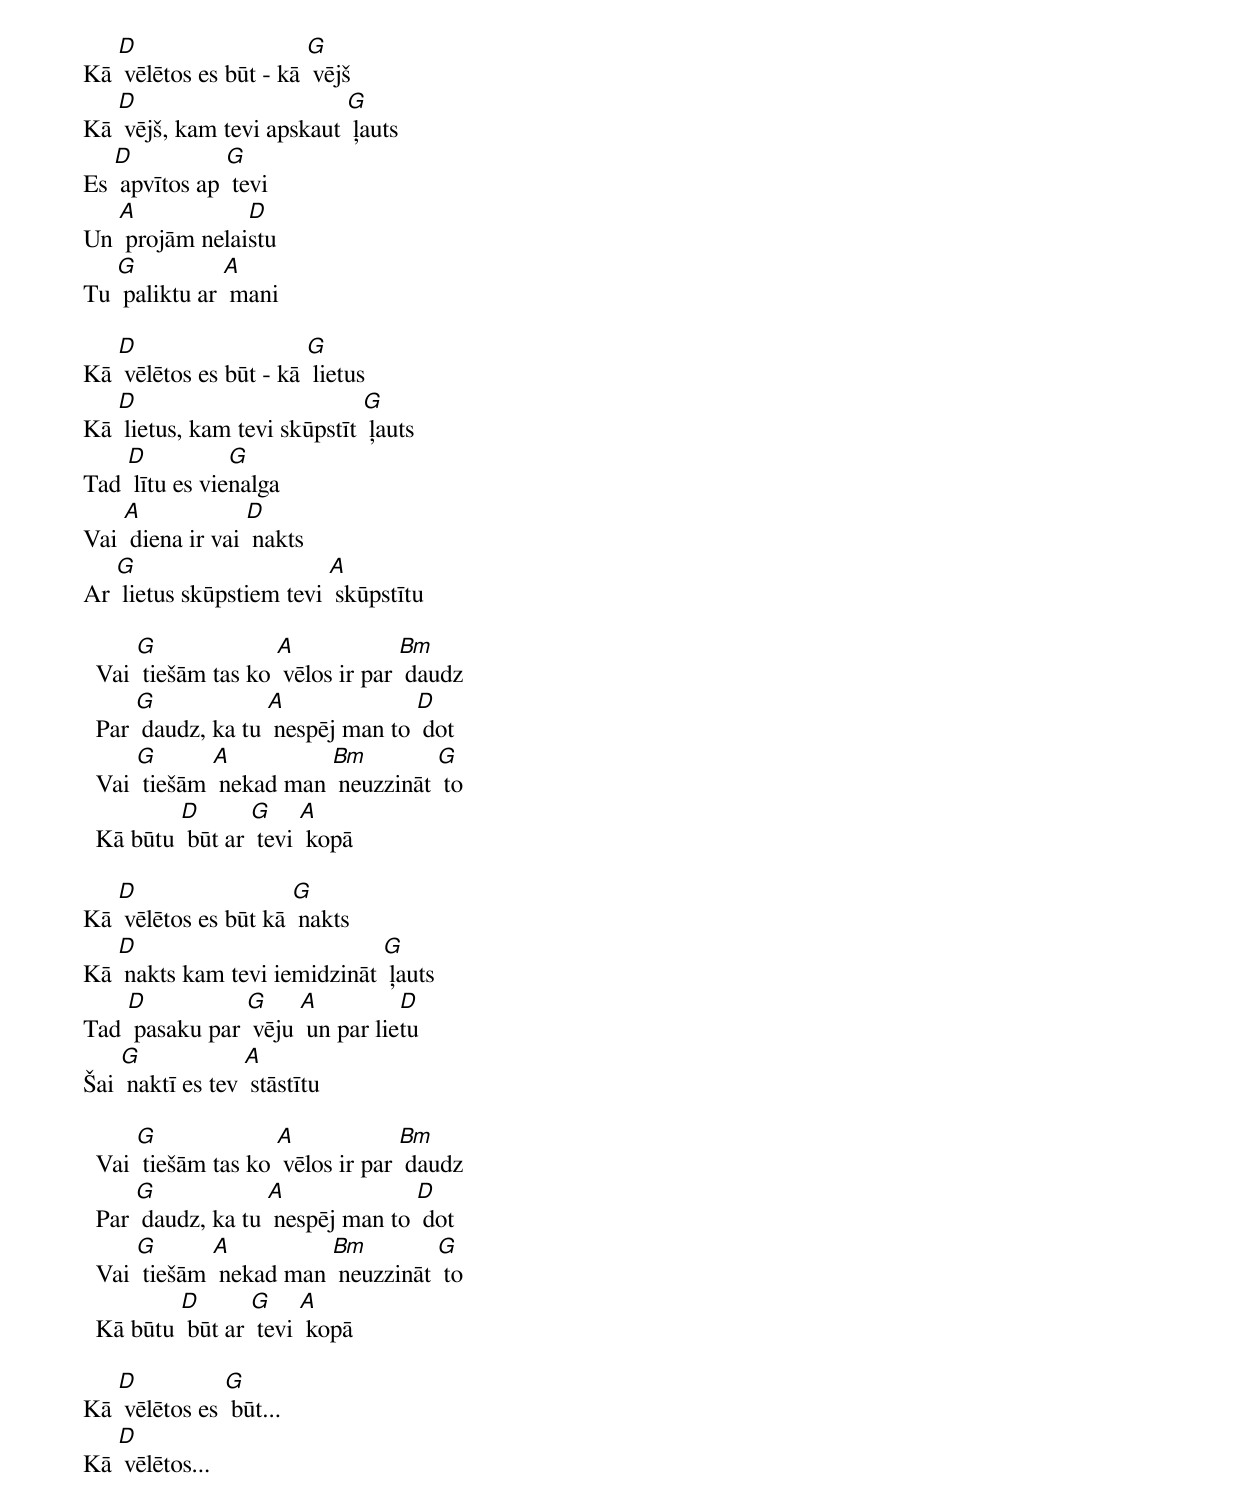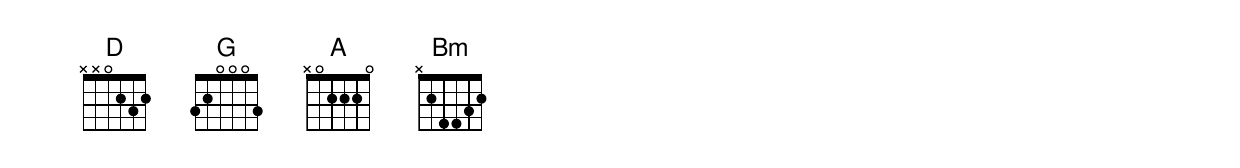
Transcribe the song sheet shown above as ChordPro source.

Kā [D] vēlētos es būt - kā [G] vējš
Kā [D] vējš, kam tevi apskaut [G] ļauts
Es [D] apvītos ap [G] tevi
Un [A] projām nelai[D]stu
Tu [G] paliktu ar [A] mani

Kā [D] vēlētos es būt - kā [G] lietus
Kā [D] lietus, kam tevi skūpstīt [G] ļauts
Tad [D] lītu es vie[G]nalga
Vai [A] diena ir vai [D] nakts
Ar [G] lietus skūpstiem tevi [A] skūpstītu

  Vai [G] tiešām tas ko [A] vēlos ir par [Bm] daudz
  Par [G] daudz, ka tu [A] nespēj man to [D] dot
  Vai [G] tiešām [A] nekad man [Bm] neuzzināt [G] to
  Kā būtu [D] būt ar [G] tevi [A] kopā

Kā [D] vēlētos es būt kā [G] nakts
Kā [D] nakts kam tevi iemidzināt [G] ļauts
Tad [D] pasaku par [G] vēju [A] un par lie[D]tu
Šai [G] naktī es tev [A] stāstītu

  Vai [G] tiešām tas ko [A] vēlos ir par [Bm] daudz
  Par [G] daudz, ka tu [A] nespēj man to [D] dot
  Vai [G] tiešām [A] nekad man [Bm] neuzzināt [G] to
  Kā būtu [D] būt ar [G] tevi [A] kopā

Kā [D] vēlētos es [G] būt...
Kā [D] vēlētos...
